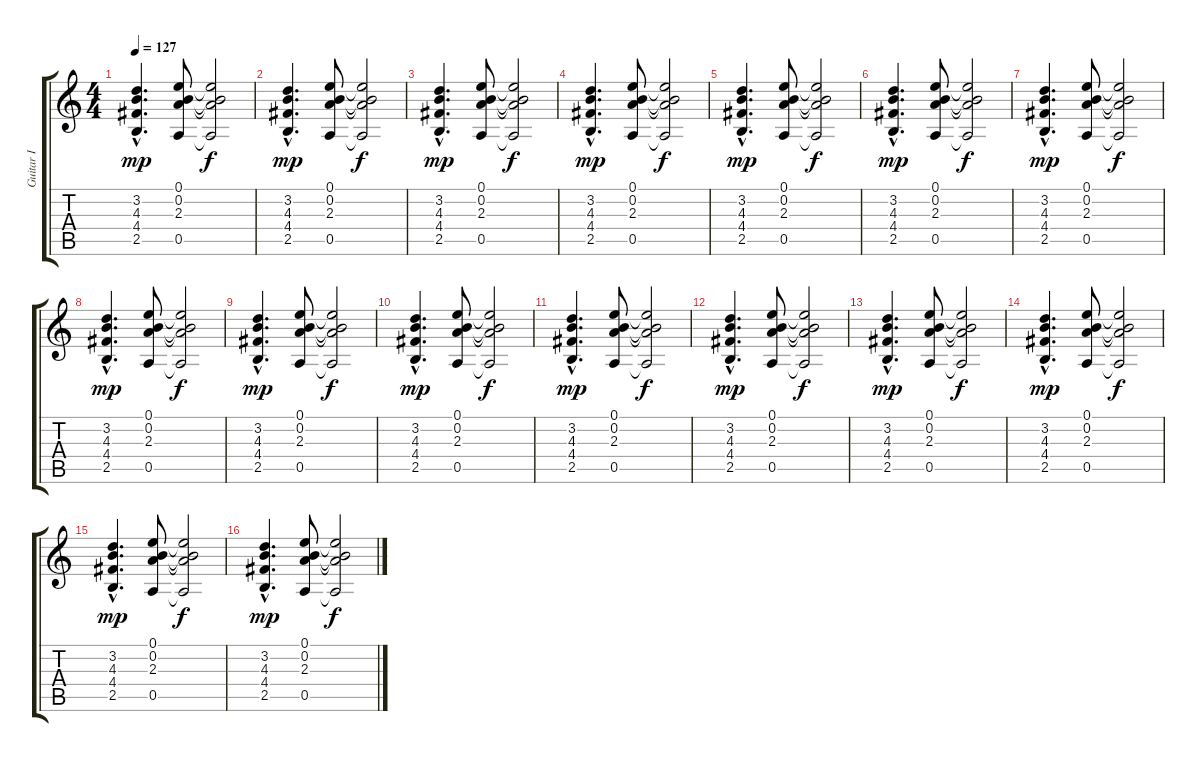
\track ("Guitar I" "Guitar I") {instrument electricguitarclean}
\staff {score tabs}
\tuning (E4 B3 G3 D3 A2 E2) {hide}
\ts (4 4)
\tempo 127
\clef g2
\ks c
(3.2{hac} 4.3{hac} 4.4{hac} 2.5{hac}).4{d dy mp instrument electricguitarclean} (0.1 0.2 2.3 0.5).8 (0.1{t} 0.2{t} 2.3{t} 0.5{t}).2{dy f} |
(3.2{hac} 4.3{hac} 4.4{hac} 2.5{hac}).4{d dy mp} (0.1 0.2 2.3 0.5).8 (0.1{t} 0.2{t} 2.3{t} 0.5{t}).2{dy f} |
(3.2{hac} 4.3{hac} 4.4{hac} 2.5{hac}).4{d dy mp} (0.1 0.2 2.3 0.5).8 (0.1{t} 0.2{t} 2.3{t} 0.5{t}).2{dy f} |
(3.2{hac} 4.3{hac} 4.4{hac} 2.5{hac}).4{d dy mp} (0.1 0.2 2.3 0.5).8 (0.1{t} 0.2{t} 2.3{t} 0.5{t}).2{dy f} |
(3.2{hac} 4.3{hac} 4.4{hac} 2.5{hac}).4{d dy mp} (0.1 0.2 2.3 0.5).8 (0.1{t} 0.2{t} 2.3{t} 0.5{t}).2{dy f} |
(3.2{hac} 4.3{hac} 4.4{hac} 2.5{hac}).4{d dy mp} (0.1 0.2 2.3 0.5).8 (0.1{t} 0.2{t} 2.3{t} 0.5{t}).2{dy f} |
(3.2{hac} 4.3{hac} 4.4{hac} 2.5{hac}).4{d dy mp} (0.1 0.2 2.3 0.5).8 (0.1{t} 0.2{t} 2.3{t} 0.5{t}).2{dy f} |
(3.2{hac} 4.3{hac} 4.4{hac} 2.5{hac}).4{d dy mp} (0.1 0.2 2.3 0.5).8 (0.1{t} 0.2{t} 2.3{t} 0.5{t}).2{dy f} |
(3.2{hac} 4.3{hac} 4.4{hac} 2.5{hac}).4{d dy mp} (0.1 0.2 2.3 0.5).8 (0.1{t} 0.2{t} 2.3{t} 0.5{t}).2{dy f} |
(3.2{hac} 4.3{hac} 4.4{hac} 2.5{hac}).4{d dy mp} (0.1 0.2 2.3 0.5).8 (0.1{t} 0.2{t} 2.3{t} 0.5{t}).2{dy f} |
(3.2{hac} 4.3{hac} 4.4{hac} 2.5{hac}).4{d dy mp} (0.1 0.2 2.3 0.5).8 (0.1{t} 0.2{t} 2.3{t} 0.5{t}).2{dy f} |
(3.2{hac} 4.3{hac} 4.4{hac} 2.5{hac}).4{d dy mp} (0.1 0.2 2.3 0.5).8 (0.1{t} 0.2{t} 2.3{t} 0.5{t}).2{dy f} |
(3.2{hac} 4.3{hac} 4.4{hac} 2.5{hac}).4{d dy mp} (0.1 0.2 2.3 0.5).8 (0.1{t} 0.2{t} 2.3{t} 0.5{t}).2{dy f} |
(3.2{hac} 4.3{hac} 4.4{hac} 2.5{hac}).4{d dy mp} (0.1 0.2 2.3 0.5).8 (0.1{t} 0.2{t} 2.3{t} 0.5{t}).2{dy f} |
(3.2{hac} 4.3{hac} 4.4{hac} 2.5{hac}).4{d dy mp} (0.1 0.2 2.3 0.5).8 (0.1{t} 0.2{t} 2.3{t} 0.5{t}).2{dy f} |
(3.2{hac} 4.3{hac} 4.4{hac} 2.5{hac}).4{d dy mp} (0.1 0.2 2.3 0.5).8 (0.1{t} 0.2{t} 2.3{t} 0.5{t}).2{dy f}
